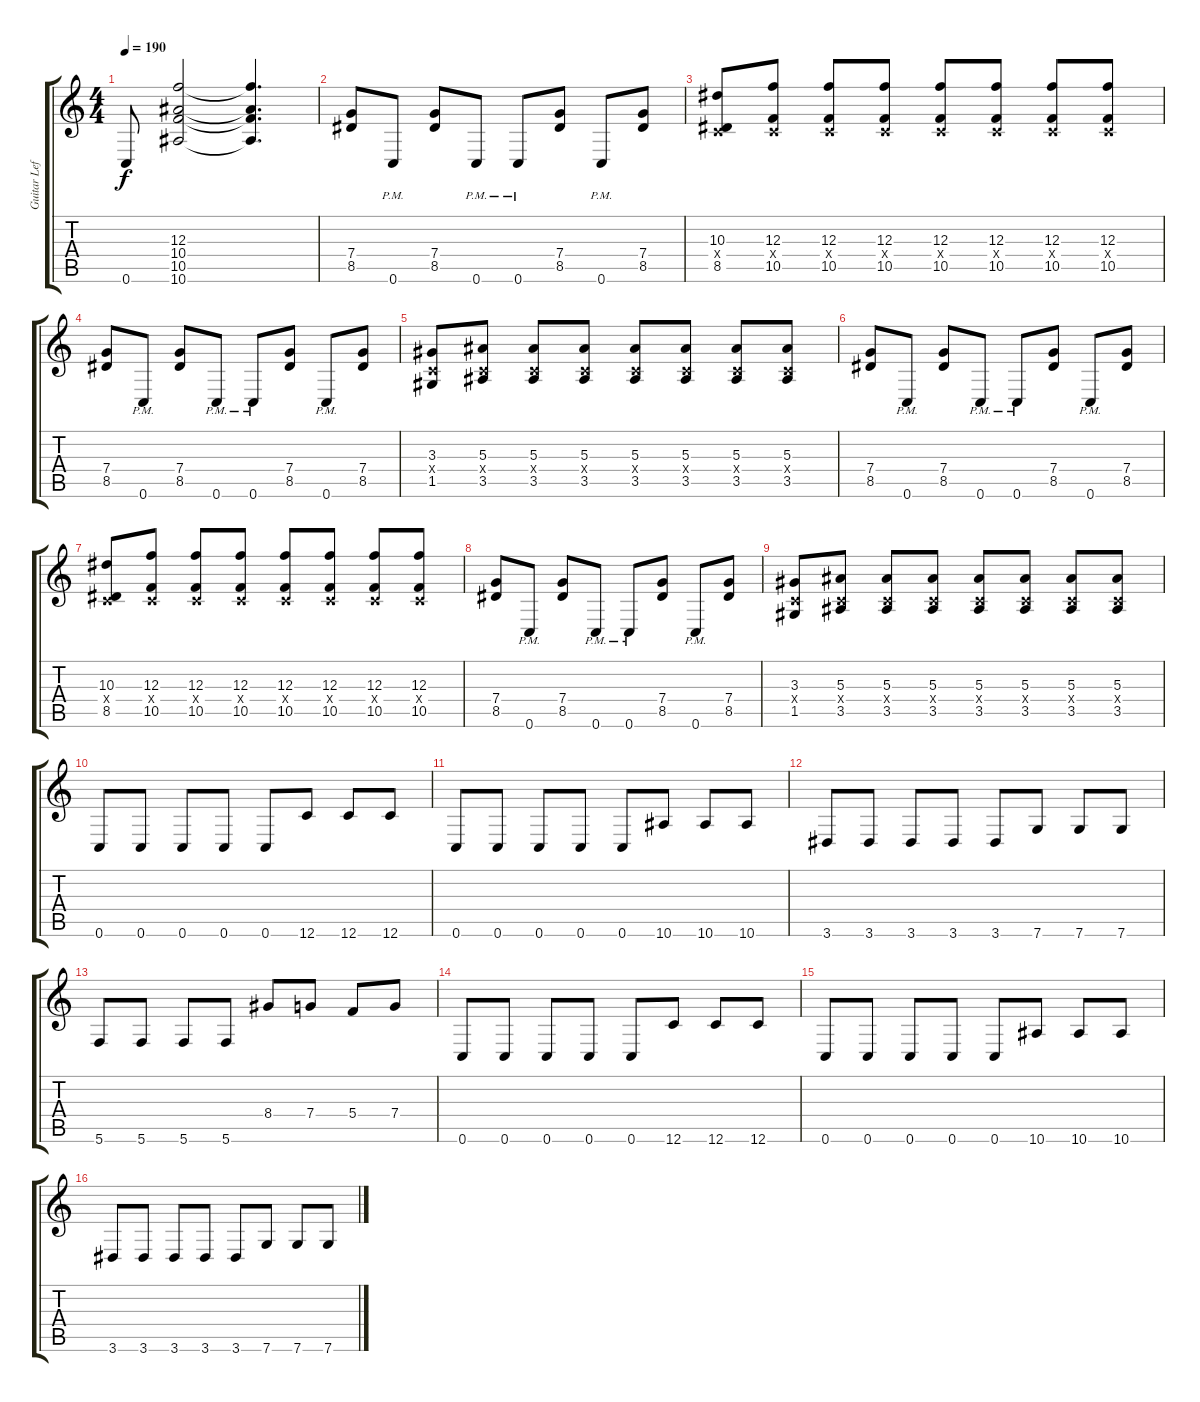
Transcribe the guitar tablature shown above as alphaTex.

\track ("Guitar Left" "Guitar Lef") {instrument distortionguitar}
\staff {score tabs}
\tuning (D4 A3 F3 C3 G2 C2) {hide}
\ts (4 4)
\tempo 190
\clef g2
\ks c
0.6.8{dy f} (12.3 10.4 10.5 10.6).2 (12.3{t} 10.4{t} 10.5{t} 10.6{t}).4{d} |
(7.4 8.5).8 0.6{pm}.8 (7.4 8.5).8 0.6{pm}.8 0.6{pm}.8 (7.4 8.5).8 0.6{pm}.8 (7.4 8.5).8 |
(10.3 0.4{x} 8.5).8 (12.3 0.4{x} 10.5).8 (12.3 0.4{x} 10.5).8 (12.3 0.4{x} 10.5).8 (12.3 0.4{x} 10.5).8 (12.3 0.4{x} 10.5).8 (12.3 0.4{x} 10.5).8 (12.3 0.4{x} 10.5).8 |
(7.4 8.5).8 0.6{pm}.8 (7.4 8.5).8 0.6{pm}.8 0.6{pm}.8 (7.4 8.5).8 0.6{pm}.8 (7.4 8.5).8 |
(3.3 0.4{x} 1.5).8 (5.3 0.4{x} 3.5).8 (5.3 0.4{x} 3.5).8 (5.3 0.4{x} 3.5).8 (5.3 0.4{x} 3.5).8 (5.3 0.4{x} 3.5).8 (5.3 0.4{x} 3.5).8 (5.3 0.4{x} 3.5).8 |
(7.4 8.5).8 0.6{pm}.8 (7.4 8.5).8 0.6{pm}.8 0.6{pm}.8 (7.4 8.5).8 0.6{pm}.8 (7.4 8.5).8 |
(10.3 0.4{x} 8.5).8 (12.3 0.4{x} 10.5).8 (12.3 0.4{x} 10.5).8 (12.3 0.4{x} 10.5).8 (12.3 0.4{x} 10.5).8 (12.3 0.4{x} 10.5).8 (12.3 0.4{x} 10.5).8 (12.3 0.4{x} 10.5).8 |
(7.4 8.5).8 0.6{pm}.8 (7.4 8.5).8 0.6{pm}.8 0.6{pm}.8 (7.4 8.5).8 0.6{pm}.8 (7.4 8.5).8 |
(3.3 0.4{x} 1.5).8 (5.3 0.4{x} 3.5).8 (5.3 0.4{x} 3.5).8 (5.3 0.4{x} 3.5).8 (5.3 0.4{x} 3.5).8 (5.3 0.4{x} 3.5).8 (5.3 0.4{x} 3.5).8 (5.3 0.4{x} 3.5).8 |
0.6.8 0.6.8 0.6.8 0.6.8 0.6.8 12.6.8 12.6.8 12.6.8 |
0.6.8 0.6.8 0.6.8 0.6.8 0.6.8 10.6.8 10.6.8 10.6.8 |
3.6.8 3.6.8 3.6.8 3.6.8 3.6.8 7.6.8 7.6.8 7.6.8 |
5.6.8 5.6.8 5.6.8 5.6.8 8.4.8 7.4.8 5.4.8 7.4.8 |
0.6.8 0.6.8 0.6.8 0.6.8 0.6.8 12.6.8 12.6.8 12.6.8 |
0.6.8 0.6.8 0.6.8 0.6.8 0.6.8 10.6.8 10.6.8 10.6.8 |
3.6.8 3.6.8 3.6.8 3.6.8 3.6.8 7.6.8 7.6.8 7.6.8
